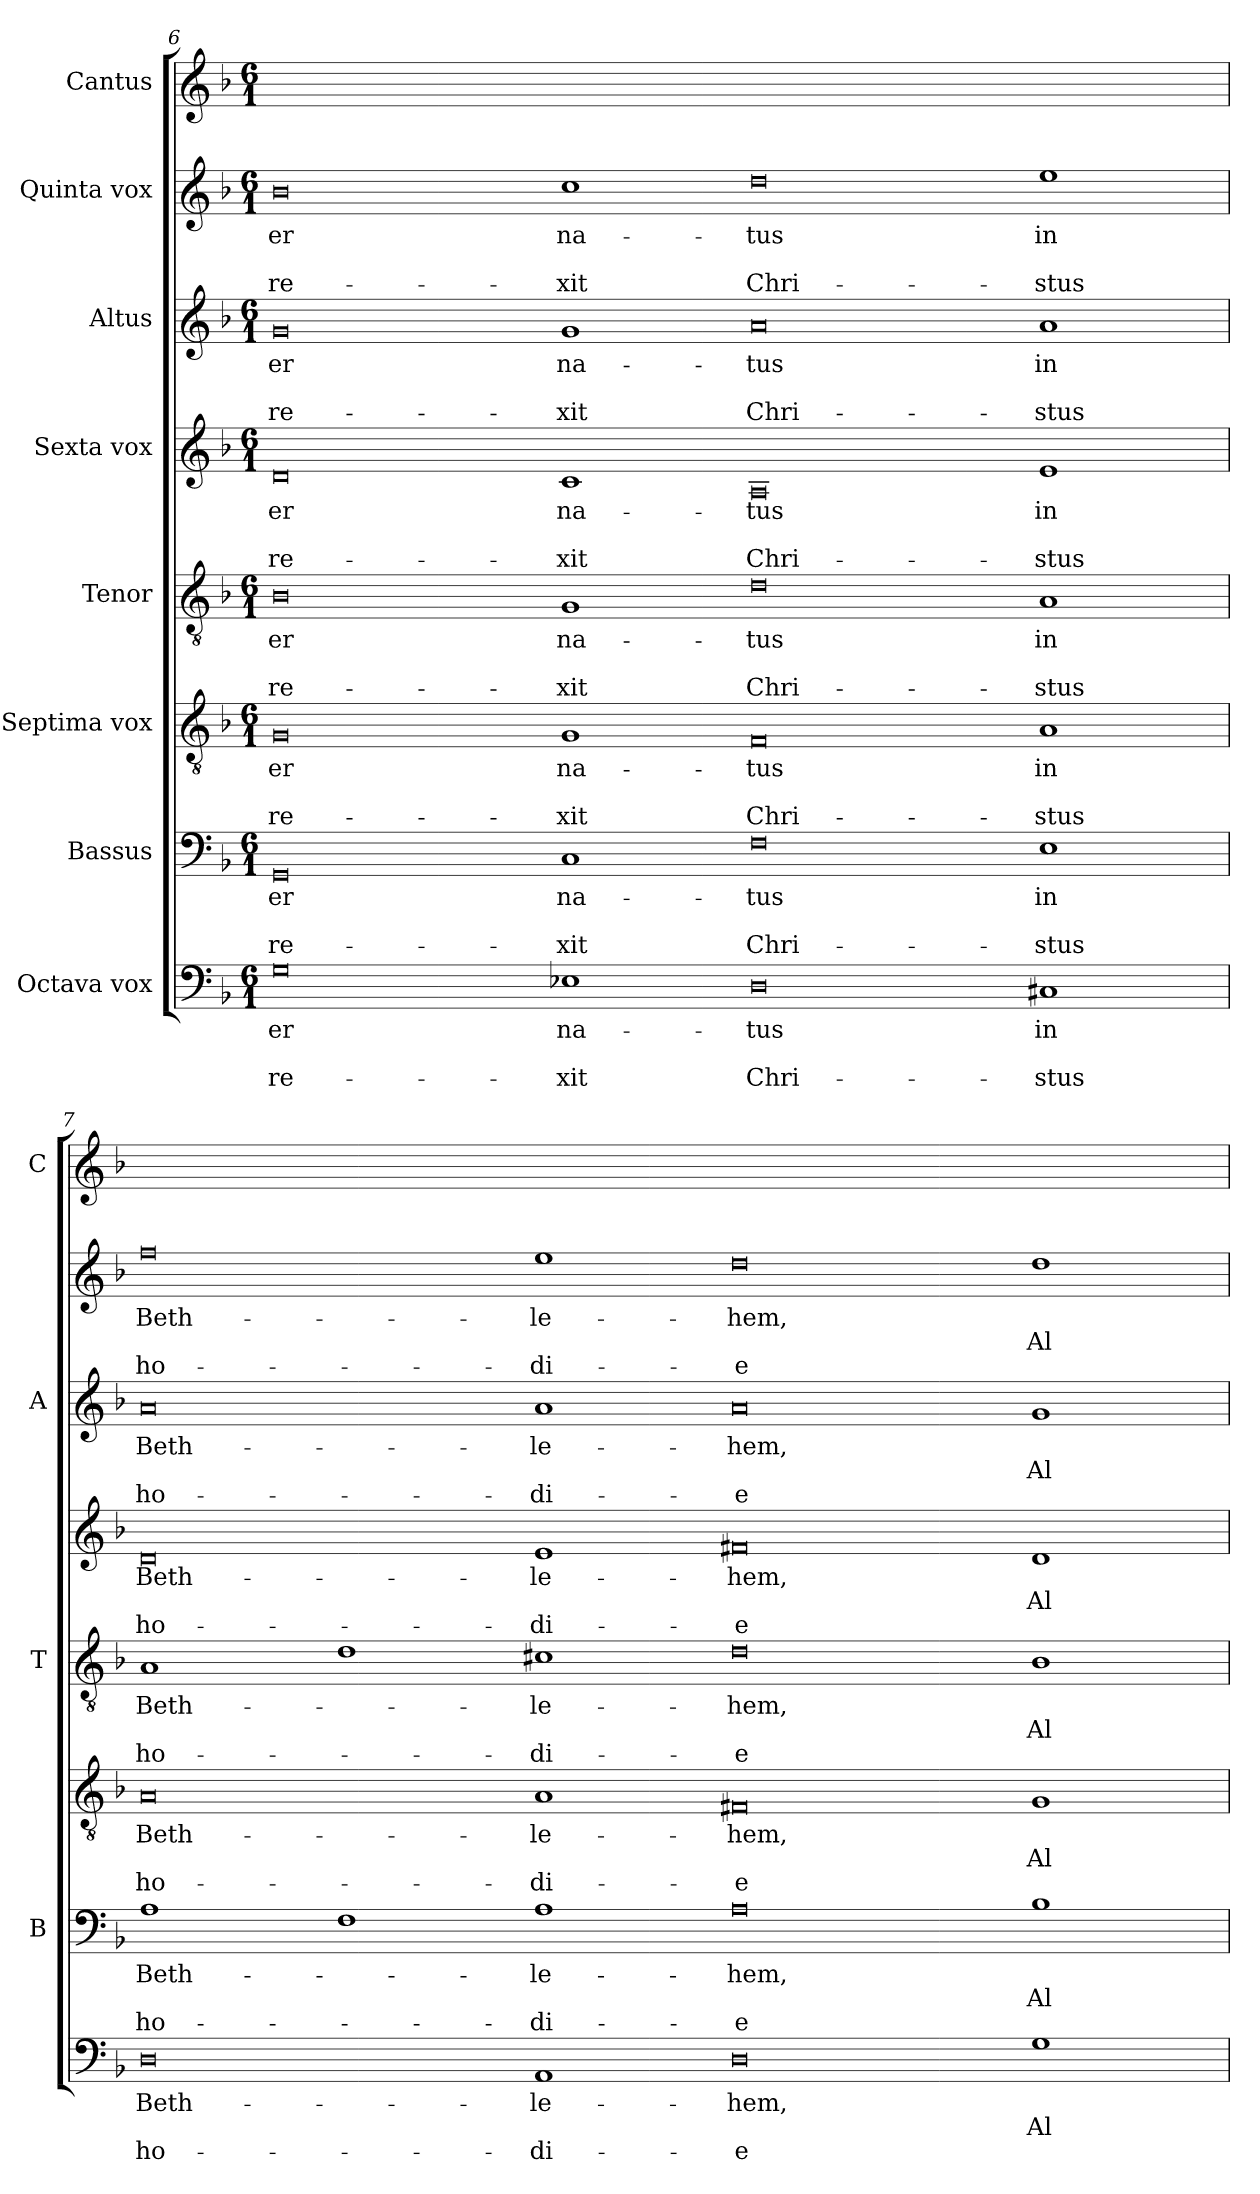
**kern	**text	**text	**text	**kern	**text	**text	**text	**kern	**text	**text	**text	**kern	**text	**text	**text	**kern	**text	**text	**text	**kern	**text	**text	**text	**kern	**text	**text	**text	**kern
*part8	*part8	*part8	*part8	*part7	*part7	*part7	*part7	*part6	*part6	*part6	*part6	*part5	*part5	*part5	*part5	*part4	*part4	*part4	*part4	*part3	*part3	*part3	*part3	*part2	*part2	*part2	*part2	*part1
*staff8	*staff8	*staff8	*staff8	*staff7	*staff7	*staff7	*staff7	*staff6	*staff6	*staff6	*staff6	*staff5	*staff5	*staff5	*staff5	*staff4	*staff4	*staff4	*staff4	*staff3	*staff3	*staff3	*staff3	*staff2	*staff2	*staff2	*staff2	*staff1
*I"Octava vox	*	*	*	*I"Bassus	*	*	*	*I"Septima vox	*	*	*	*I"Tenor	*	*	*	*I"Sexta vox	*	*	*	*I"Altus	*	*	*	*I"Quinta vox	*	*	*	*I"Cantus
*	*	*	*	*I'B	*	*	*	*	*	*	*	*I'T	*	*	*	*	*	*	*	*I'A	*	*	*	*	*	*	*	*I'C
*clefF4	*	*	*	*clefF4	*	*	*	*clefGv2	*	*	*	*clefGv2	*	*	*	*clefG2	*	*	*	*clefG2	*	*	*	*clefG2	*	*	*	*clefG2
*k[b-]	*	*	*	*k[b-]	*	*	*	*k[b-]	*	*	*	*k[b-]	*	*	*	*k[b-]	*	*	*	*k[b-]	*	*	*	*k[b-]	*	*	*	*k[b-]
*F:	*	*	*	*F:	*	*	*	*F:	*	*	*	*F:	*	*	*	*F:	*	*	*	*F:	*	*	*	*F:	*	*	*	*F:
*M6/1	*	*	*	*M6/1	*	*	*	*M6/1	*	*	*	*M6/1	*	*	*	*M6/1	*	*	*	*M6/1	*	*	*	*M6/1	*	*	*	*M6/1
=6	=6	=6	=6	=6	=6	=6	=6	=6	=6	=6	=6	=6	=6	=6	=6	=6	=6	=6	=6	=6	=6	=6	=6	=6	=6	=6	=6	=6
!	!LO:LY:b	!	!LO:LY:b	!	!LO:LY:b	!	!LO:LY:b	!	!LO:LY:b	!	!LO:LY:b	!	!LO:LY:b	!	!LO:LY:b	!	!LO:LY:b	!	!LO:LY:b	!	!LO:LY:b	!	!LO:LY:b	!	!LO:LY:b	!	!LO:LY:b	!
0G	-er	.	re-	0GG	-er	.	re-	0G	-er	.	re-	0B-	-er	.	re-	0d	-er	.	re-	0g	-er	.	re-	0b-	-er	.	re-	00.ryy
!	!LO:LY:b	!	!LO:LY:b	!	!LO:LY:b	!	!LO:LY:b	!	!LO:LY:b	!	!LO:LY:b	!	!LO:LY:b	!	!LO:LY:b	!	!LO:LY:b	!	!LO:LY:b	!	!LO:LY:b	!	!LO:LY:b	!	!LO:LY:b	!	!LO:LY:b	!
1E-X	-na-	.	-xit	1C	-na-	.	-xit	1G	-na-	.	-xit	1G	-na-	.	-xit	1c	-na-	.	-xit	1g	-na-	.	-xit	1cc	-na-	.	-xit	.
!	!LO:LY:b	!	!LO:LY:b	!	!LO:LY:b	!	!LO:LY:b	!	!LO:LY:b	!	!LO:LY:b	!	!LO:LY:b	!	!LO:LY:b	!	!LO:LY:b	!	!LO:LY:b	!	!LO:LY:b	!	!LO:LY:b	!	!LO:LY:b	!	!LO:LY:b	!
0D	tus	.	Chri-	0F	tus	.	Chri-	0F	tus	.	Chri-	0d	tus	.	Chri-	0A	tus	.	Chri-	0a	tus	.	Chri-	0dd	tus	.	Chri-	.
!	!LO:LY:b	!	!LO:LY:b	!	!LO:LY:b	!	!LO:LY:b	!	!LO:LY:b	!	!LO:LY:b	!	!LO:LY:b	!	!LO:LY:b	!	!LO:LY:b	!	!LO:LY:b	!	!LO:LY:b	!	!LO:LY:b	!	!LO:LY:b	!	!LO:LY:b	!
1C#X	-in	.	stus	1E	-in	.	stus	1A	-in	.	stus	1A	-in	.	stus	1e	-in	.	stus	1a	-in	.	stus	1ee	-in	.	stus	.
=7	=7	=7	=7	=7	=7	=7	=7	=7	=7	=7	=7	=7	=7	=7	=7	=7	=7	=7	=7	=7	=7	=7	=7	=7	=7	=7	=7	=7
!	!LO:LY:b	!	!LO:LY:b	!	!LO:LY:b	!	!LO:LY:b	!	!LO:LY:b	!	!LO:LY:b	!	!LO:LY:b	!	!LO:LY:b	!	!LO:LY:b	!	!LO:LY:b	!	!LO:LY:b	!	!LO:LY:b	!	!LO:LY:b	!	!LO:LY:b	!
0D	Beth-	.	-ho-	1A	Beth-	.	-ho-	0A	Beth-	.	-ho-	1A	Beth-	.	-ho-	0d	Beth-	.	-ho-	0a	Beth-	.	-ho-	0ff	Beth-	.	-ho-	00.ryy
.	.	.	.	1F	.	.	.	.	.	.	.	1d	.	.	.	.	.	.	.	.	.	.	.	.	.	.	.	.
!	!LO:LY:b	!	!LO:LY:b	!	!LO:LY:b	!	!LO:LY:b	!	!LO:LY:b	!	!LO:LY:b	!	!LO:LY:b	!	!LO:LY:b	!	!LO:LY:b	!	!LO:LY:b	!	!LO:LY:b	!	!LO:LY:b	!	!LO:LY:b	!	!LO:LY:b	!
1AA	-le-	.	-di-	1A	-le-	.	-di-	1A	-le-	.	-di-	1c#X	-le-	.	-di-	1e	-le-	.	-di-	1a	-le-	.	-di-	1ee	-le-	.	-di-	.
!	!LO:LY:b	!	!LO:LY:b	!	!LO:LY:b	!	!LO:LY:b	!	!LO:LY:b	!	!LO:LY:b	!	!LO:LY:b	!	!LO:LY:b	!	!LO:LY:b	!	!LO:LY:b	!	!LO:LY:b	!	!LO:LY:b	!	!LO:LY:b	!	!LO:LY:b	!
0D	-hem,	.	e	0A	-hem,	.	e	0F#X	-hem,	.	e	0d	-hem,	.	e	0f#X	-hem,	.	e	0a	-hem,	.	e	0dd	-hem,	.	e	.
!	!	!LO:LY:b	!	!	!	!LO:LY:b	!	!	!	!LO:LY:b	!	!	!	!LO:LY:b	!	!	!	!LO:LY:b	!	!	!	!LO:LY:b	!	!	!	!LO:LY:b	!	!
1G	.	Al-	.	1B-	.	Al-	.	1G	.	Al-	.	1B-	.	Al-	.	1d	.	Al-	.	1g	.	Al-	.	1dd	.	Al-	.	.
=	=	=	=	=	=	=	=	=	=	=	=	=	=	=	=	=	=	=	=	=	=	=	=	=	=	=	=	=
*-	*-	*-	*-	*-	*-	*-	*-	*-	*-	*-	*-	*-	*-	*-	*-	*-	*-	*-	*-	*-	*-	*-	*-	*-	*-	*-	*-	*-
